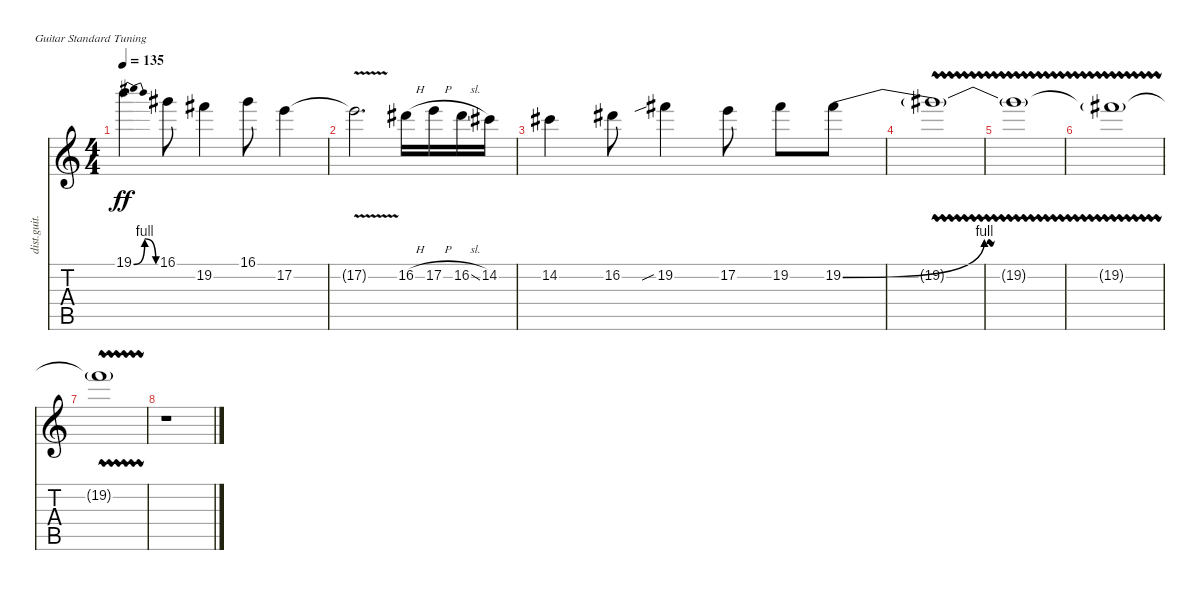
\defaultSystemsLayout 4
\bracketExtendMode nobrackets
\otherSystemsTrackNameOrientation horizontal
\track ("Distortion Guitar" "dist.guit.") {defaultSystemsLayout 4 instrument distortionguitar}
\staff {score tabs}
\tuning (E4 B3 G3 D3 A2 E2)
\ts (4 4)
\tempo 135
\clef g2
\scale
1.07042
\ks c
19.1{be (bendrelease 0 0 10.2 4 20.4 4 30 0)}.4{dy ff} 16.1.8 19.2.4 16.1.8 17.2.4 |
\scale
0.976526 17.2{v t}.2{d} 16.2{h}.16 17.2{h}.16 16.2{sl}.16 14.2.16 |
\scale
0.976526 14.2.4 16.2.8 19.2{sib}.4 17.2.8 19.2.8 19.2{be (bend 0 0 59.4 4)}.8 |
\scale
0.976526 19.2{vw t}.1 |
\scale
1.07042 19.2{vw t}.1 |
\scale
0.976526 19.2{vw t}.1 |
\scale
0.976526 19.2{vw t}.1 |
\scale
0.976526 r.1
